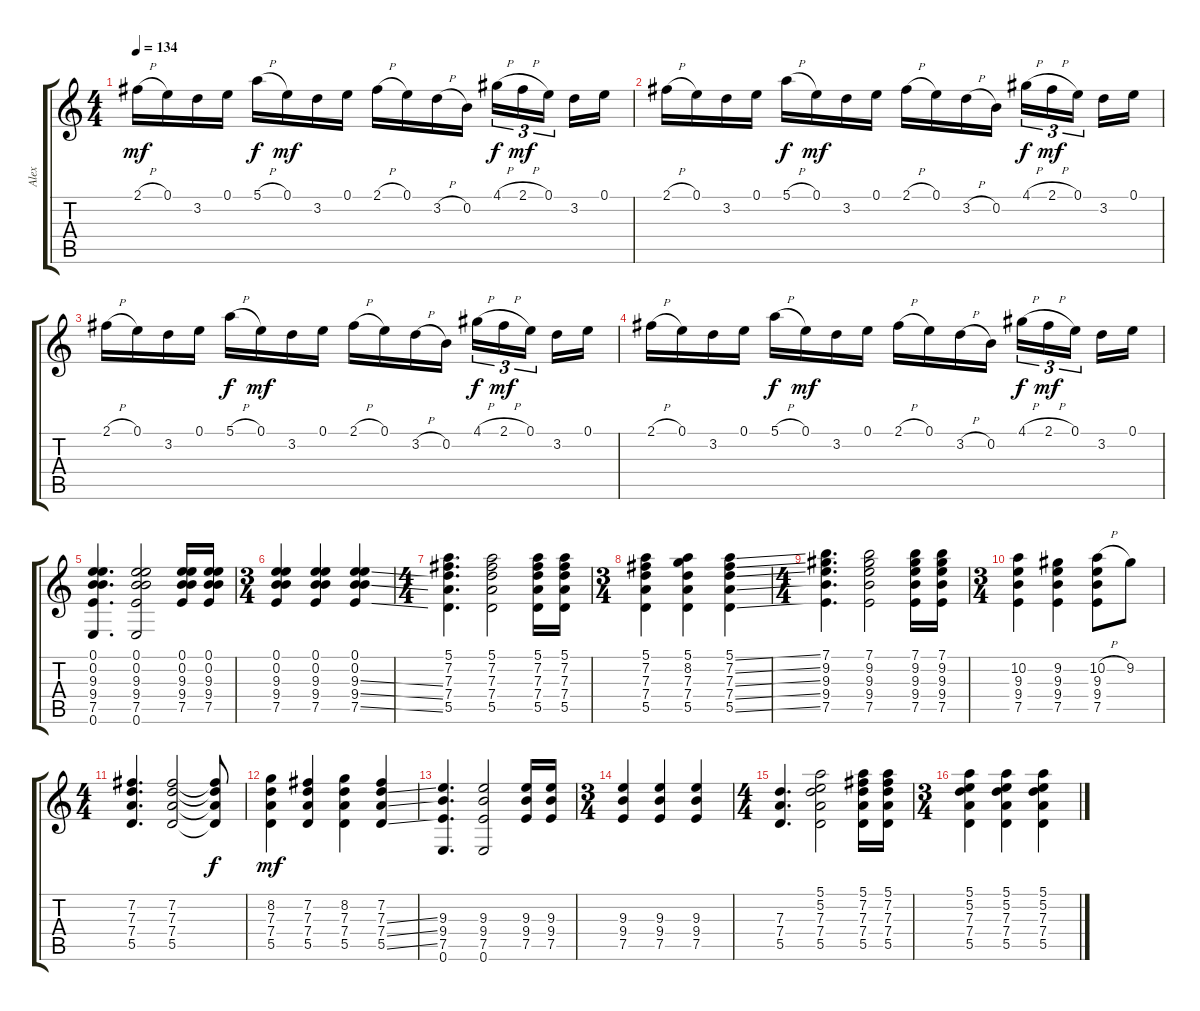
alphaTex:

\track ("Alex" "Alex") {instrument overdrivenguitar}
\staff {score tabs}
\tuning (E4 B3 G3 D3 A2 E2) {hide}
\ts (4 4)
\tempo 134
\clef g2
\ks c
2.1{h}.16{dy mf} 0.1.16 3.2.16 0.1.16 5.1{h}.16{dy f} 0.1.16{dy mf} 3.2.16 0.1.16 2.1{h}.16 0.1.16 3.2{h}.16 0.2.16 4.1{h}.16{tu (3 2) dy f} 2.1{h}.16{tu (3 2) dy mf} 0.1.16{tu (3 2) beam splitsecondary} 3.2.16 0.1.16 |
2.1{h}.16 0.1.16 3.2.16 0.1.16 5.1{h}.16{dy f} 0.1.16{dy mf} 3.2.16 0.1.16 2.1{h}.16 0.1.16 3.2{h}.16 0.2.16 4.1{h}.16{tu (3 2) dy f} 2.1{h}.16{tu (3 2) dy mf} 0.1.16{tu (3 2) beam splitsecondary} 3.2.16 0.1.16 |
2.1{h}.16 0.1.16 3.2.16 0.1.16 5.1{h}.16{dy f} 0.1.16{dy mf} 3.2.16 0.1.16 2.1{h}.16 0.1.16 3.2{h}.16 0.2.16 4.1{h}.16{tu (3 2) dy f} 2.1{h}.16{tu (3 2) dy mf} 0.1.16{tu (3 2) beam splitsecondary} 3.2.16 0.1.16 |
2.1{h}.16 0.1.16 3.2.16 0.1.16 5.1{h}.16{dy f} 0.1.16{dy mf} 3.2.16 0.1.16 2.1{h}.16 0.1.16 3.2{h}.16 0.2.16 4.1{h}.16{tu (3 2) dy f} 2.1{h}.16{tu (3 2) dy mf} 0.1.16{tu (3 2) beam splitsecondary} 3.2.16 0.1.16 |
(0.1 0.2 9.3 9.4 7.5 0.6).4{d} (0.1 0.2 9.3 9.4 7.5 0.6).2 (0.1 0.2 9.3 9.4 7.5).16 (0.1 0.2 9.3 9.4 7.5).16 |
\ts (3 4)
(0.1 0.2 9.3 9.4 7.5).4 (0.1 0.2 9.3 9.4 7.5).4 (0.1 0.2 9.3{ss} 9.4{ss} 7.5{ss}).4 |
\ts (4 4)
(5.1 7.2 7.3 7.4 5.5).4{d} (5.1 7.2 7.3 7.4 5.5).2 (5.1 7.2 7.3 7.4 5.5).16 (5.1 7.2 7.3 7.4 5.5).16 |
\ts (3 4)
(5.1 7.2 7.3 7.4 5.5).4 (5.1 8.2 7.3 7.4 5.5).4 (5.1{ss} 7.2{ss} 7.3{ss} 7.4{ss} 5.5{ss}).4 |
\ts (4 4)
(7.1 9.2 9.3 9.4 7.5).4{d} (7.1 9.2 9.3 9.4 7.5).2 (7.1 9.2 9.3 9.4 7.5).16 (7.1 9.2 9.3 9.4 7.5).16 |
\ts (3 4)
(10.2 9.3 9.4 7.5).4 (9.2 9.3 9.4 7.5).4 (10.2{h} 9.3 9.4 7.5).8 9.2.8 |
\ts (4 4)
(7.2 7.3 7.4 5.5).4{d} (7.2 7.3 7.4 5.5).2 (7.2{t} 7.3{t} 7.4{t} 5.5{t}).8{dy f} |
(8.2 7.3 7.4 5.5).4{dy mf} (7.2 7.3 7.4 5.5).4 (8.2 7.3 7.4 5.5).4 (7.2 7.3{ss} 7.4{ss} 5.5{ss}).4 |
(9.3 9.4 7.5 0.6).4{d} (9.3 9.4 7.5 0.6).2 (9.3 9.4 7.5).16 (9.3 9.4 7.5).16 |
\ts (3 4)
(9.3 9.4 7.5).4 (9.3 9.4 7.5).4 (9.3 9.4 7.5).4 |
\ts (4 4)
(7.3 7.4 5.5).4{d} (5.1 5.2 7.3 7.4 5.5).2 (5.1 7.2 7.3 7.4 5.5).16 (5.1 7.2 7.3 7.4 5.5).16 |
\ts (3 4)
(5.1 5.2 7.3 7.4 5.5).4 (5.1 5.2 7.3 7.4 5.5).4 (5.1{ss} 5.2{ss} 7.3{ss} 7.4{ss} 5.5{ss}).4
